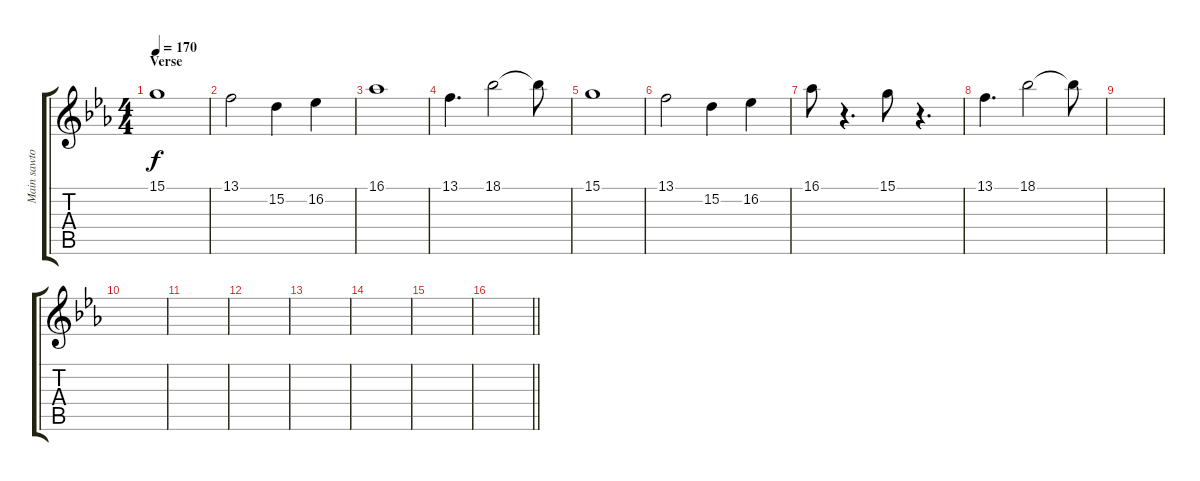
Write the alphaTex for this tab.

\track ("Main sawtooth" "Main sawto") {instrument lead2sawtooth}
\staff {score tabs}
\tuning (E4 B3 G3 D3 A2 E2) {hide}
\ts (4 4)
\section ("" "Verse")
\tempo 170
\clef g2
\ks eb
15.1.1{dy f} |
13.1.2 15.2.4 16.2.4 |
16.1.1 |
13.1.4{d} 18.1.2 18.1{t}.8 |
15.1.1 |
13.1.2 15.2.4 16.2.4 |
16.1.8 r.4{d} 15.1.8 r.4{d} |
13.1.4{d} 18.1.2 18.1{t}.8 |
|
|
|
|
|
|
|
\barLineRight lightlight
